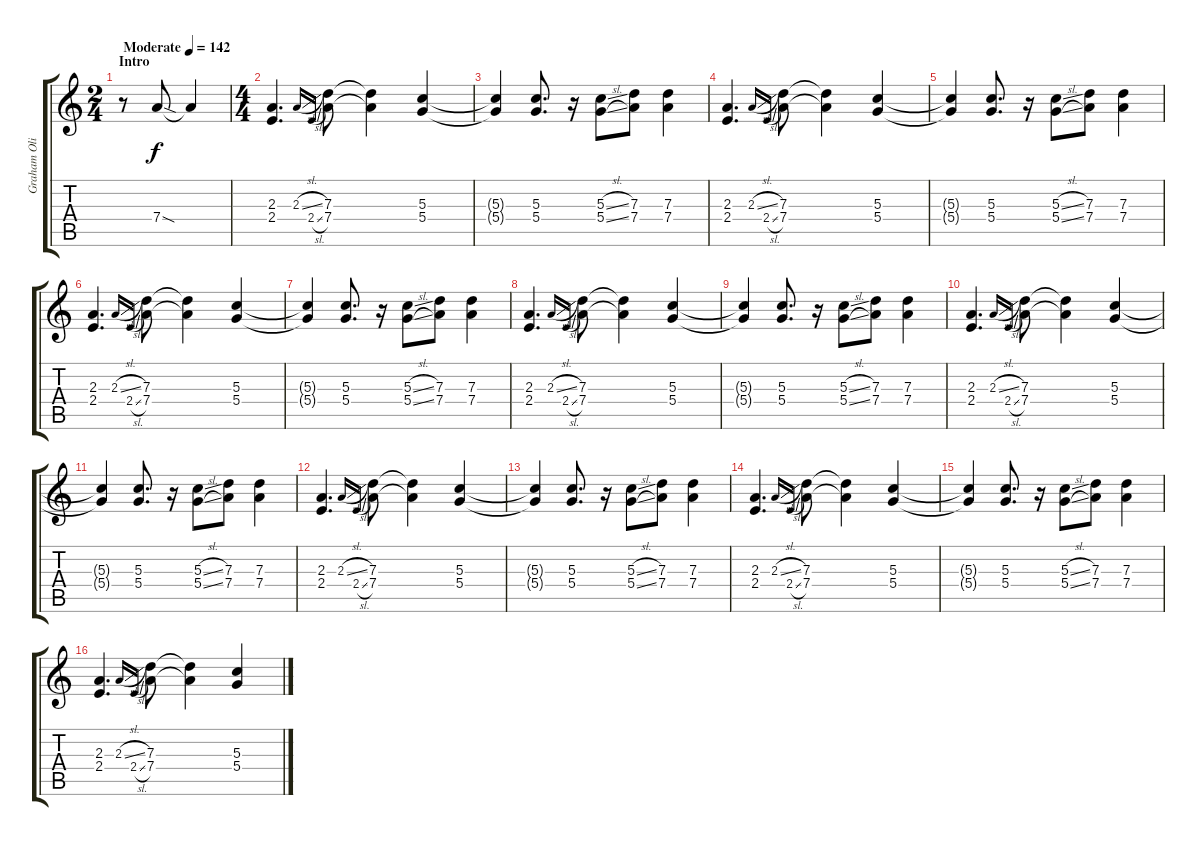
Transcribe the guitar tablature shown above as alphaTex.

\track ("Graham Oliver (Guitar)" "Graham Oli") {instrument distortionguitar}
\staff {score tabs}
\tuning (E4 B3 G3 D3 A2 E2) {hide}
\ts (2 4)
\section ("" "Intro")
\tempo (142 "Moderate")
\clef g2
\ks c
r.8{dy f instrument distortionguitar} 7.4{sod}.8 7.4{t}.4 |
\ts (4 4)
(2.3 2.4).4{d} 2.3{sl}.16{gr onbeat} 2.4{sl}.16{gr onbeat} (7.3 7.4).8 (7.3{t} 7.4{t}).4 (5.3 5.4).4 |
(5.3{t} 5.4{t}).4 (5.3 5.4).8{d} r.16 (5.3{sl} 5.4{sl}).8 (7.3 7.4).8 (7.3 7.4).4 |
(2.3 2.4).4{d} 2.3{sl}.16{gr onbeat} 2.4{sl}.16{gr onbeat} (7.3 7.4).8 (7.3{t} 7.4{t}).4 (5.3 5.4).4 |
(5.3{t} 5.4{t}).4 (5.3 5.4).8{d} r.16 (5.3{sl} 5.4{sl}).8 (7.3 7.4).8 (7.3 7.4).4 |
(2.3 2.4).4{d} 2.3{sl}.16{gr onbeat} 2.4{sl}.16{gr onbeat} (7.3 7.4).8 (7.3{t} 7.4{t}).4 (5.3 5.4).4 |
(5.3{t} 5.4{t}).4 (5.3 5.4).8{d} r.16 (5.3{sl} 5.4{sl}).8 (7.3 7.4).8 (7.3 7.4).4 |
(2.3 2.4).4{d} 2.3{sl}.16{gr onbeat} 2.4{sl}.16{gr onbeat} (7.3 7.4).8 (7.3{t} 7.4{t}).4 (5.3 5.4).4 |
(5.3{t} 5.4{t}).4 (5.3 5.4).8{d} r.16 (5.3{sl} 5.4{sl}).8 (7.3 7.4).8 (7.3 7.4).4 |
(2.3 2.4).4{d} 2.3{sl}.16{gr onbeat} 2.4{sl}.16{gr onbeat} (7.3 7.4).8 (7.3{t} 7.4{t}).4 (5.3 5.4).4 |
(5.3{t} 5.4{t}).4 (5.3 5.4).8{d} r.16 (5.3{sl} 5.4{sl}).8 (7.3 7.4).8 (7.3 7.4).4 |
(2.3 2.4).4{d} 2.3{sl}.16{gr onbeat} 2.4{sl}.16{gr onbeat} (7.3 7.4).8 (7.3{t} 7.4{t}).4 (5.3 5.4).4 |
(5.3{t} 5.4{t}).4 (5.3 5.4).8{d} r.16 (5.3{sl} 5.4{sl}).8 (7.3 7.4).8 (7.3 7.4).4 |
(2.3 2.4).4{d} 2.3{sl}.16{gr onbeat} 2.4{sl}.16{gr onbeat} (7.3 7.4).8 (7.3{t} 7.4{t}).4 (5.3 5.4).4 |
(5.3{t} 5.4{t}).4 (5.3 5.4).8{d} r.16 (5.3{sl} 5.4{sl}).8 (7.3 7.4).8 (7.3 7.4).4 |
(2.3 2.4).4{d} 2.3{sl}.16{gr onbeat} 2.4{sl}.16{gr onbeat} (7.3 7.4).8 (7.3{t} 7.4{t}).4 (5.3 5.4).4
